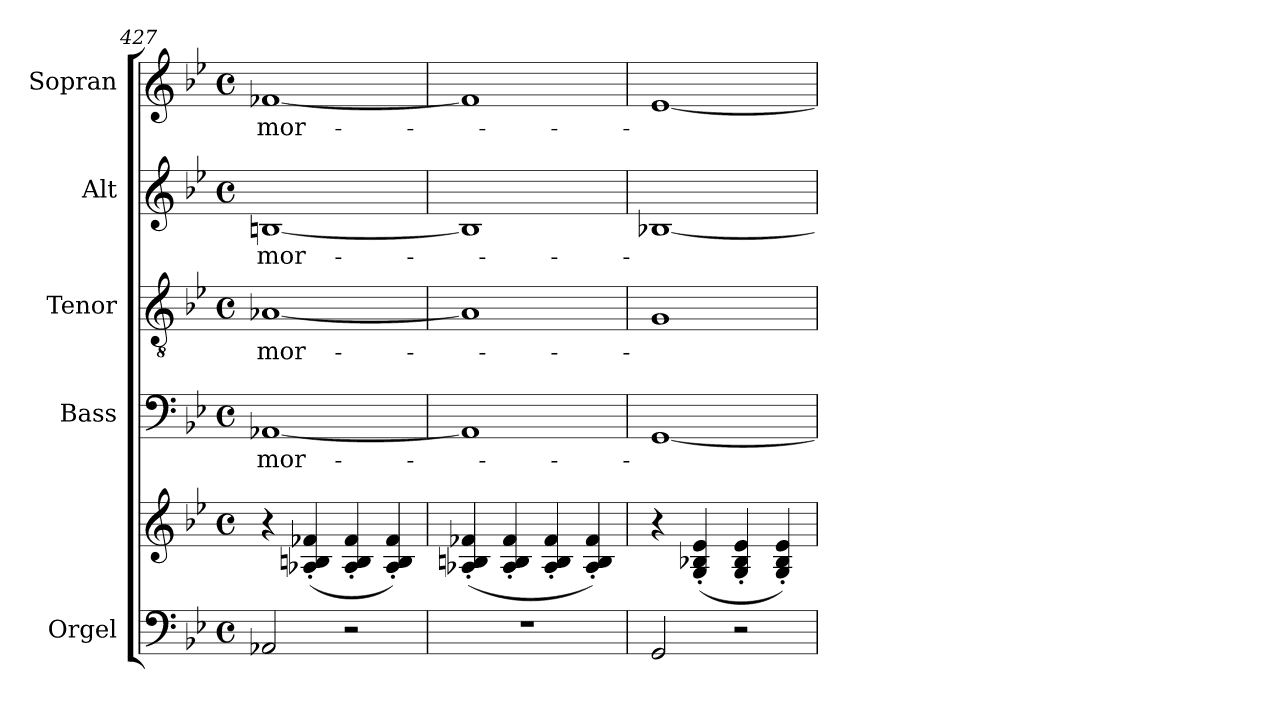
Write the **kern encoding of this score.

**kern	**kern	**kern	**text	**kern	**text	**kern	**text	**kern	**text
*part5	*part5	*part4	*part4	*part3	*part3	*part2	*part2	*part1	*part1
*staff6	*staff5	*staff4	*staff4	*staff3	*staff3	*staff2	*staff2	*staff1	*staff1
*I"Orgel	*	*I"Bass	*	*I"Tenor	*	*I"Alt	*	*I"Sopran	*
*I'Org.	*	*I'B.	*	*I'T.	*	*I'A.	*	*I'S.	*
!!LO:PB:g=z
*clefF4	*clefG2	*clefF4	*	*clefGv2	*	*clefG2	*	*clefG2	*
*k[b-e-]	*k[b-e-]	*k[b-e-]	*	*k[b-e-]	*	*k[b-e-]	*	*k[b-e-]	*
*B-:	*B-:	*B-:	*	*B-:	*	*B-:	*	*B-:	*
*M4/4	*M4/4	*M4/4	*	*M4/4	*	*M4/4	*	*M4/4	*
*met(c)	*met(c)	*met(c)	*	*met(c)	*	*met(c)	*	*met(c)	*
=427	=427	=427	=427	=427	=427	=427	=427	=427	=427
!	!	!	!LO:LY:b	!	!LO:LY:b	!	!LO:LY:b	!	!LO:LY:b
2AA-X/	4r	[1AA-X	mor-	[1A-X	mor-	[1Bn	mor-	[1f-X	mor-
.	(<4A-X/'< 4Bn/'< 4f-X/'<	.	.	.	.	.	.	.	.
2r	4A-/'< 4B/'< 4f-/'<	.	.	.	.	.	.	.	.
.	4A-/'< 4B/'< 4f-/'<)	.	.	.	.	.	.	.	.
=428	=428	=428	=428	=428	=428	=428	=428	=428	=428
1r	(<4A-X/'< 4Bn/'< 4f-X/'<	1AA-]	.	1A-]	.	1B]	.	1f-]	.
.	4A-/'< 4B/'< 4f-/'<	.	.	.	.	.	.	.	.
.	4A-/'< 4B/'< 4f-/'<	.	.	.	.	.	.	.	.
.	4A-/'< 4B/'< 4f-/'<)	.	.	.	.	.	.	.	.
=429	=429	=429	=429	=429	=429	=429	=429	=429	=429
2GG/	4r	[1GG	.	1G	.	[1B-X	.	[1e-	.
.	(<4G/'< 4B-X/'< 4e-/'<	.	.	.	.	.	.	.	.
2r	4G/'< 4B-/'< 4e-/'<	.	.	.	.	.	.	.	.
.	4G/'< 4B-/'< 4e-/'<)	.	.	.	.	.	.	.	.
=	=	=	=	=	=	=	=	=	=
*-	*-	*-	*-	*-	*-	*-	*-	*-	*-
